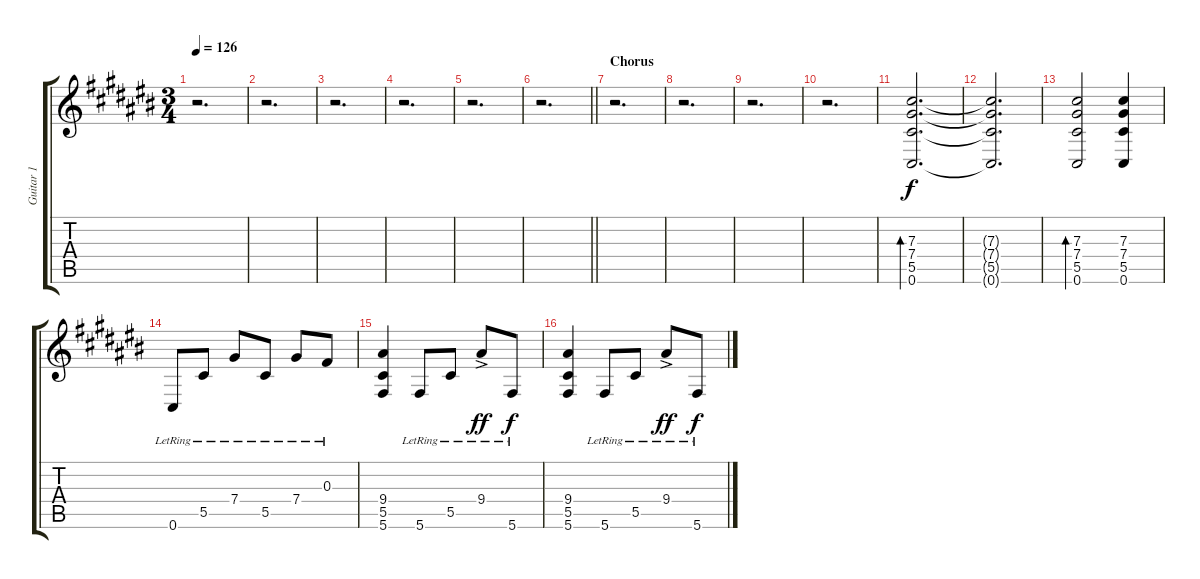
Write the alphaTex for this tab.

\track ("Guitar 1" "Guitar 1") {instrument distortionguitar}
\staff {score tabs}
\tuning (Eb4 Bb3 Gb3 Db3 Ab2 Db2) {hide}
\ts (3 4)
\tempo 126
\clef g2
\ks c#
r.2{d dy f} |
r.2{d} |
r.2{d} |
r.2{d} |
r.2{d} |
\barLineRight lightlight
r.2{d} |
\section ("" "Chorus")
r.2{d} |
r.2{d} |
r.2{d} |
r.2{d} |
(7.3 7.4 5.5 0.6).2{d bd 120} |
(7.3{t} 7.4{t} 5.5{t} 0.6{t}).2{d} |
(7.3 7.4 5.5 0.6).2{bd 120} (7.3 7.4 5.5 0.6).4 |
0.6{lr}.8 5.5{lr}.8 7.4{lr}.8 5.5{lr}.8 7.4{lr}.8 0.3{lr}.8 |
(9.4 5.5 5.6).4 5.6{lr}.8 5.5{lr}.8 9.4{ac lr}.8{dy ff beam merge} 5.6{lr}.8{dy f} |
(9.4 5.5 5.6).4 5.6{lr}.8 5.5{lr}.8 9.4{ac lr}.8{dy ff beam merge} 5.6{lr}.8{dy f}
